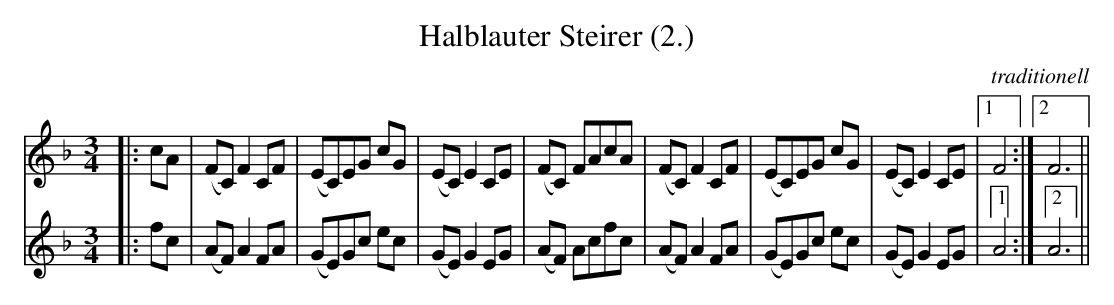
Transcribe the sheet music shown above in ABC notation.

X:1
T:Halblauter Steirer (2.)
C:traditionell
M:3/4
L:1/8
K:F
V:1
|: cA |\
(FC) F2 CF | (EC)EG cG | (EC) E2 CE | (FC) FAcA |\
(FC) F2 CF | (EC)EG cG | (EC) E2 CE |1 F4 :|\
V:2
|: fc |\
(AF) A2 FA | (GE)Gc ec | (GE) G2 EG | (AF) Acfc |\
(AF) A2 FA | (GE)Gc ec | (GE) G2 EG |1 A4 :|\
